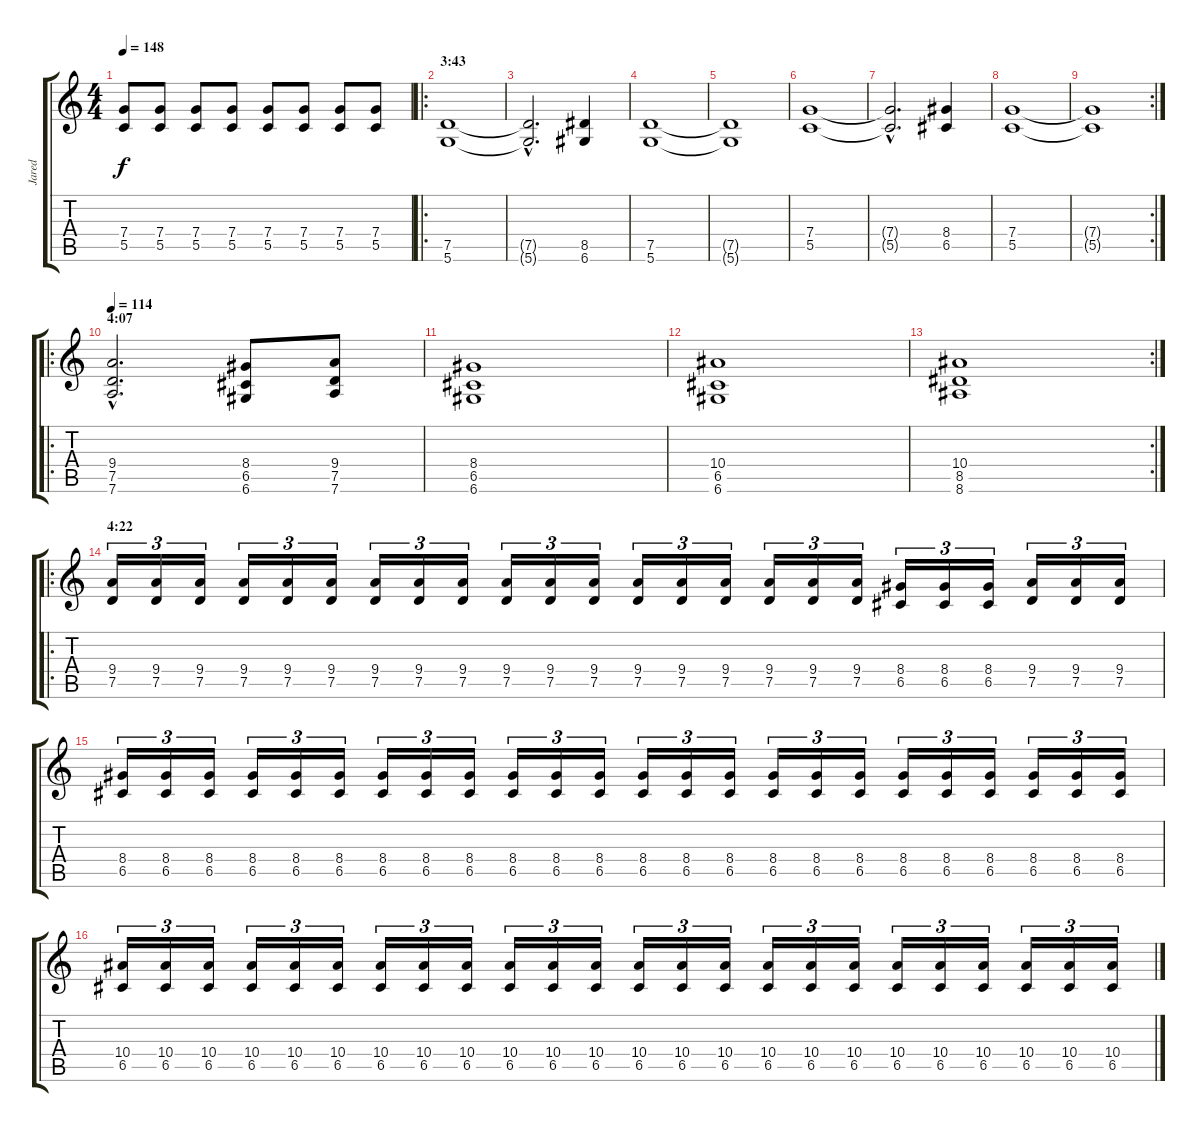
\track ("Jared" "Jared") {instrument distortionguitar}
\staff {score tabs}
\tuning (D4 A3 F3 C3 G2 D2) {hide}
\ts (4 4)
\tempo 148
\clef g2
\ks c
(7.4 5.5).8{dy f} (7.4 5.5).8 (7.4 5.5).8 (7.4 5.5).8 (7.4 5.5).8 (7.4 5.5).8 (7.4 5.5).8 (7.4 5.5).8 |
\ro
\section ("" "3:43")
(7.5 5.6).1 |
(7.5{hac t} 5.6{hac t}).2{d} (8.5 6.6).4 |
(7.5 5.6).1 |
(7.5{t} 5.6{t}).1 |
(7.4 5.5).1 |
(7.4{hac t} 5.5{hac t}).2{d} (8.4 6.5).4 |
(7.4 5.5).1 |
\rc 2
(7.4{t} 5.5{t}).1 |
\ro
\section ("" "4:07")
\tempo 114
(9.4{hac} 7.5{hac} 7.6{hac}).2{d} (8.4 6.5 6.6).8 (9.4 7.5 7.6).8 |
(8.4 6.5 6.6).1 |
(10.4 6.5 6.6).1 |
\rc 2
(10.4 8.5 8.6).1 |
\ro
\section ("" "4:22")
(9.4 7.5).16{tu (3 2)} (9.4 7.5).16{tu (3 2)} (9.4 7.5).16{tu (3 2)} (9.4 7.5).16{tu (3 2)} (9.4 7.5).16{tu (3 2)} (9.4 7.5).16{tu (3 2)} (9.4 7.5).16{tu (3 2)} (9.4 7.5).16{tu (3 2)} (9.4 7.5).16{tu (3 2)} (9.4 7.5).16{tu (3 2)} (9.4 7.5).16{tu (3 2)} (9.4 7.5).16{tu (3 2)} (9.4 7.5).16{tu (3 2)} (9.4 7.5).16{tu (3 2)} (9.4 7.5).16{tu (3 2)} (9.4 7.5).16{tu (3 2)} (9.4 7.5).16{tu (3 2)} (9.4 7.5).16{tu (3 2)} (8.4 6.5).16{tu (3 2)} (8.4 6.5).16{tu (3 2)} (8.4 6.5).16{tu (3 2)} (9.4 7.5).16{tu (3 2)} (9.4 7.5).16{tu (3 2)} (9.4 7.5).16{tu (3 2)} |
(8.4 6.5).16{tu (3 2)} (8.4 6.5).16{tu (3 2)} (8.4 6.5).16{tu (3 2)} (8.4 6.5).16{tu (3 2)} (8.4 6.5).16{tu (3 2)} (8.4 6.5).16{tu (3 2)} (8.4 6.5).16{tu (3 2)} (8.4 6.5).16{tu (3 2)} (8.4 6.5).16{tu (3 2)} (8.4 6.5).16{tu (3 2)} (8.4 6.5).16{tu (3 2)} (8.4 6.5).16{tu (3 2)} (8.4 6.5).16{tu (3 2)} (8.4 6.5).16{tu (3 2)} (8.4 6.5).16{tu (3 2)} (8.4 6.5).16{tu (3 2)} (8.4 6.5).16{tu (3 2)} (8.4 6.5).16{tu (3 2)} (8.4 6.5).16{tu (3 2)} (8.4 6.5).16{tu (3 2)} (8.4 6.5).16{tu (3 2)} (8.4 6.5).16{tu (3 2)} (8.4 6.5).16{tu (3 2)} (8.4 6.5).16{tu (3 2)} |
(10.4 6.5).16{tu (3 2)} (10.4 6.5).16{tu (3 2)} (10.4 6.5).16{tu (3 2)} (10.4 6.5).16{tu (3 2)} (10.4 6.5).16{tu (3 2)} (10.4 6.5).16{tu (3 2)} (10.4 6.5).16{tu (3 2)} (10.4 6.5).16{tu (3 2)} (10.4 6.5).16{tu (3 2)} (10.4 6.5).16{tu (3 2)} (10.4 6.5).16{tu (3 2)} (10.4 6.5).16{tu (3 2)} (10.4 6.5).16{tu (3 2)} (10.4 6.5).16{tu (3 2)} (10.4 6.5).16{tu (3 2)} (10.4 6.5).16{tu (3 2)} (10.4 6.5).16{tu (3 2)} (10.4 6.5).16{tu (3 2)} (10.4 6.5).16{tu (3 2)} (10.4 6.5).16{tu (3 2)} (10.4 6.5).16{tu (3 2)} (10.4 6.5).16{tu (3 2)} (10.4 6.5).16{tu (3 2)} (10.4 6.5).16{tu (3 2)}
